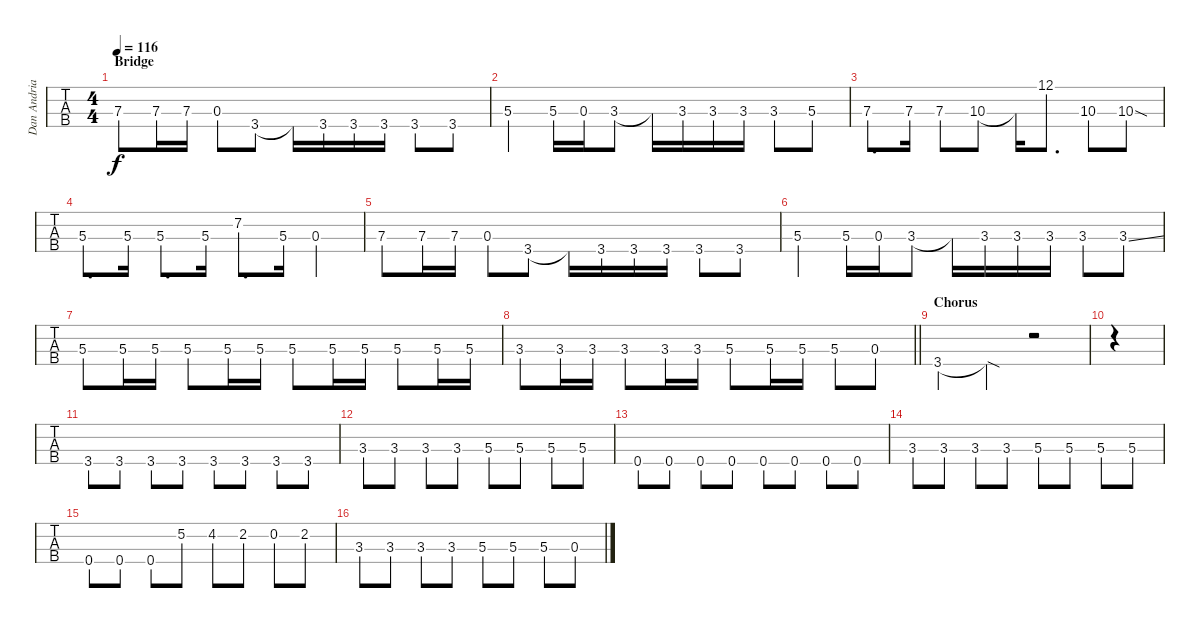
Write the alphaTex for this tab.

\track ("Dan Andriano - Bass" "Dan Andria") {instrument electricbassfinger}
\staff {tabs}
\tuning (G2 D2 A1 E1) {hide}
\ts (4 4)
\section ("" "Bridge")
\tempo 116
\clef f4
\ks g
7.3.8{dy f} 7.3.16 7.3.16 0.3.8 3.4.8 3.4{t}.16 3.4.16 3.4.16 3.4.16 3.4.8 3.4.8 |
5.3.4 5.3.16 0.3.16 3.3.8 3.3{t}.16 3.3.16 3.3.16 3.3.16 3.3.8 5.3.8 |
7.3.8{d} 7.3.16 7.3.8 10.3.8 10.3{t}.16 12.1.8{d} 10.3.8 10.3{sod}.8 |
5.3.8{d} 5.3.16 5.3.8{d} 5.3.16 7.2.8{d} 5.3.16 0.3.4 |
7.3.8 7.3.16 7.3.16 0.3.8 3.4.8 3.4{t}.16 3.4.16 3.4.16 3.4.16 3.4.8 3.4.8 |
5.3.4 5.3.16 0.3.16 3.3.8 3.3{t}.16 3.3.16 3.3.16 3.3.16 3.3.8 3.3{ss}.8 |
5.3.8 5.3.16 5.3.16 5.3.8 5.3.16 5.3.16 5.3.8 5.3.16 5.3.16 5.3.8 5.3.16 5.3.16 |
\barLineRight lightlight
3.3.8 3.3.16 3.3.16 3.3.8 3.3.16 3.3.16 5.3.8 5.3.16 5.3.16 5.3.8 0.3.8 |
\section ("" "Chorus")
3.4.4 3.4{sod t}.4 r.2 |
|
3.4.8 3.4.8 3.4.8 3.4.8 3.4.8 3.4.8 3.4.8 3.4.8 |
3.3.8 3.3.8 3.3.8 3.3.8 5.3.8 5.3.8 5.3.8 5.3.8 |
0.4.8 0.4.8 0.4.8 0.4.8 0.4.8 0.4.8 0.4.8 0.4.8 |
3.3.8 3.3.8 3.3.8 3.3.8 5.3.8 5.3.8 5.3.8 5.3.8 |
0.4.8 0.4.8 0.4.8 5.2.8 4.2.8 2.2.8 0.2.8 2.2.8 |
3.3.8 3.3.8 3.3.8 3.3.8 5.3.8 5.3.8 5.3.8 0.3.8
